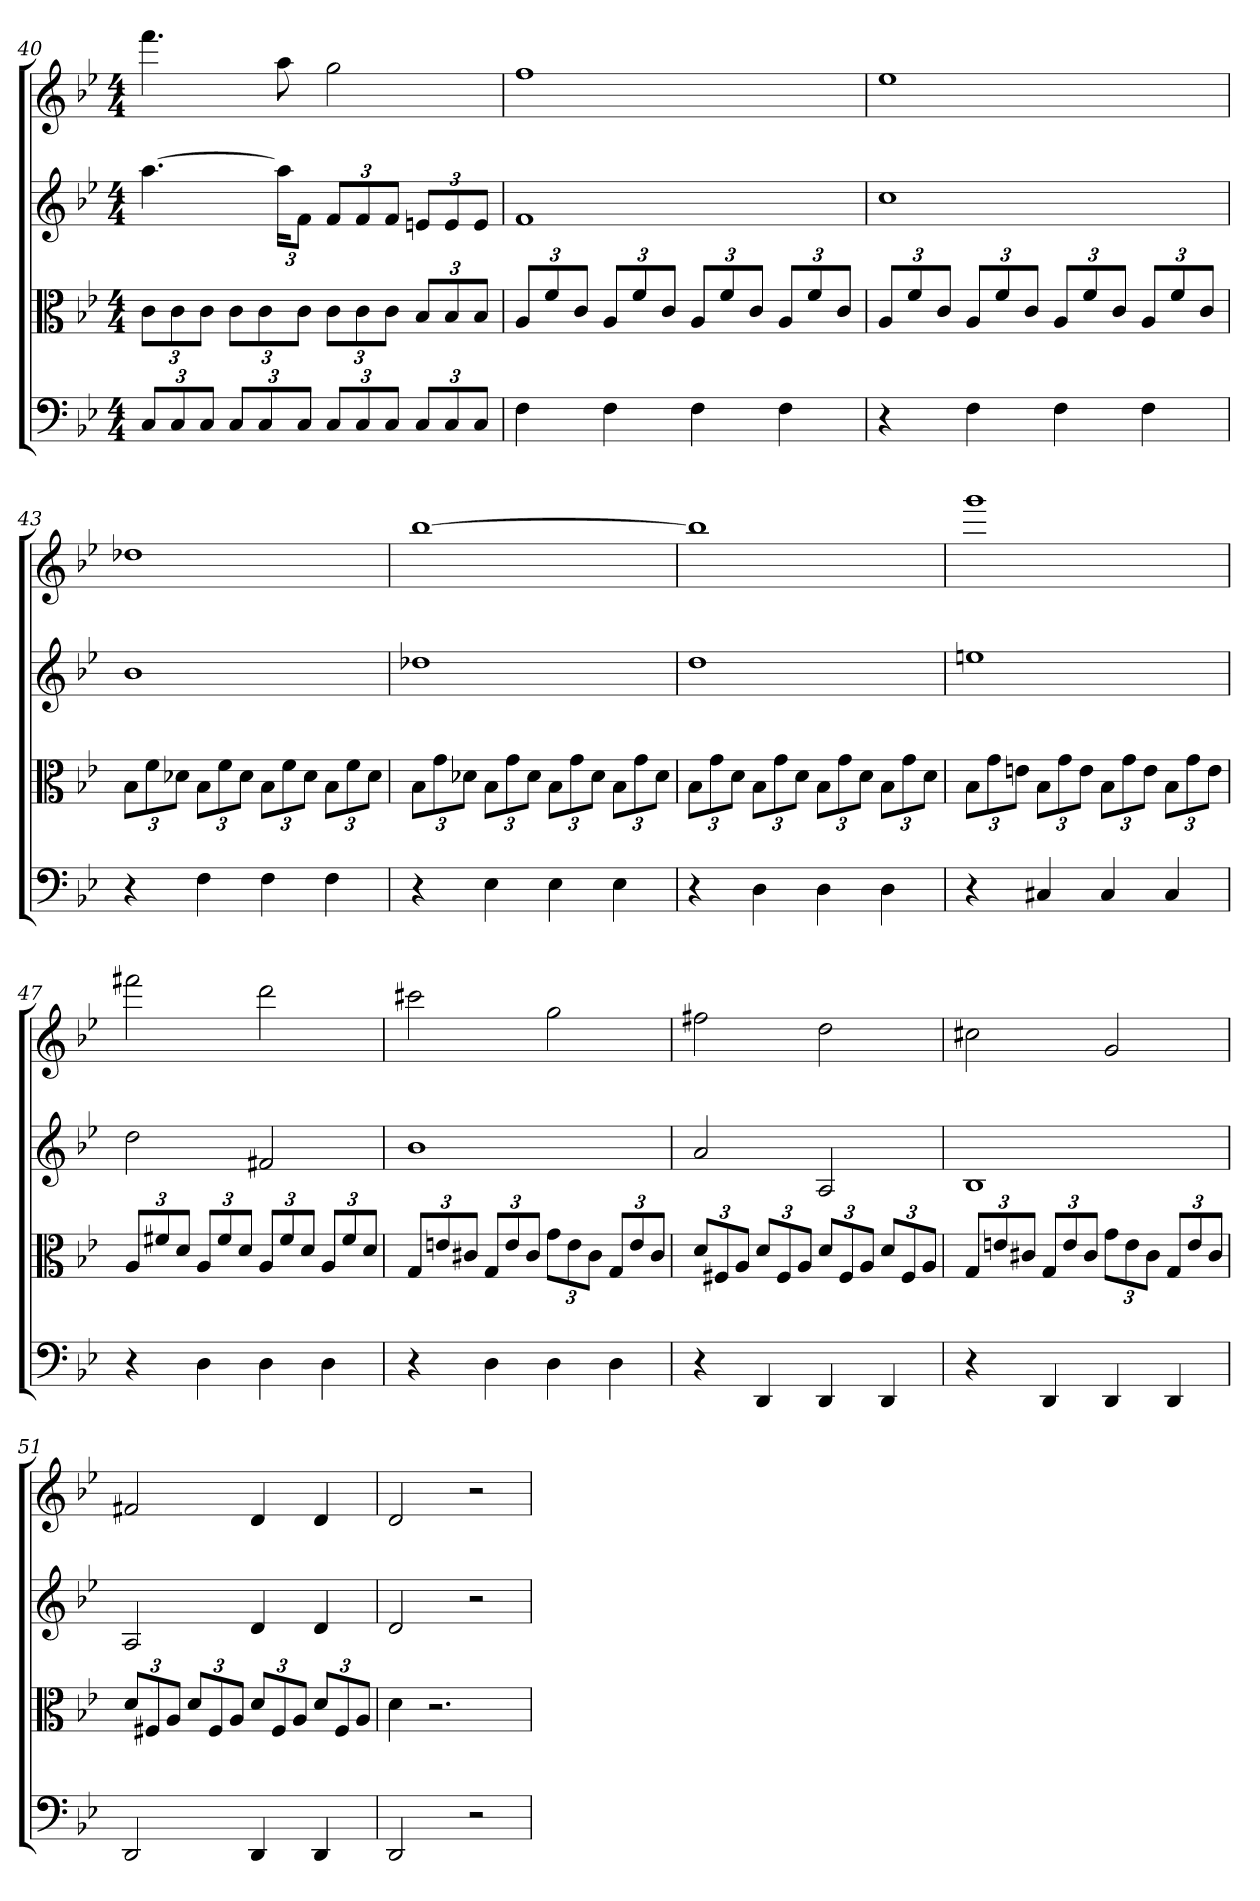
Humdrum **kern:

**kern	**kern	**kern	**kern
*part4	*part3	*part2	*part1
*staff4	*staff3	*staff2	*staff1
*clefF4	*clefC3	*	*
*k[b-e-]	*k[b-e-]	*k[b-e-]	*k[b-e-]
*B-:	*B-:	*B-:	*B-:
*M4/4	*M4/4	*M4/4	*M4/4
=40	=40	=40	=40
12C/L	12c\L	[4.aa	4.fff
12C/	12c\	.	.
12C/J	12c\J	.	.
12C/L	12c\L	.	.
12C/	12c\	.	.
.	.	24aaKL]	8aa
12C/J	12c\J	12fJ	.
12C/L	12c\L	12fL	2gg
12C/	12c\	12f	.
12C/J	12c\J	12fJ	.
12C/L	12B-/L	12enL	.
12C/	12B-/	12e	.
12C/J	12B-/J	12eJ	.
=41	=41	=41	=41
4F	12A/L	1f	1ff
.	12f/	.	.
.	12c/J	.	.
4F	12A/L	.	.
.	12f/	.	.
.	12c/J	.	.
4F	12A/L	.	.
.	12f/	.	.
.	12c/J	.	.
4F	12A/L	.	.
.	12f/	.	.
.	12c/J	.	.
=42	=42	=42	=42
4r	12A/L	1cc	1ee-
.	12f/	.	.
.	12c/J	.	.
4F	12A/L	.	.
.	12f/	.	.
.	12c/J	.	.
4F	12A/L	.	.
.	12f/	.	.
.	12c/J	.	.
4F	12A/L	.	.
.	12f/	.	.
.	12c/J	.	.
=43	=43	=43	=43
4r	12B-\L	1b-	1dd-X
.	12f\	.	.
.	12d-X\J	.	.
4F	12B-\L	.	.
.	12f\	.	.
.	12d-\J	.	.
4F	12B-\L	.	.
.	12f\	.	.
.	12d-\J	.	.
4F	12B-\L	.	.
.	12f\	.	.
.	12d-\J	.	.
=44	=44	=44	=44
4r	12B-\L	1dd-X	[1bb-
.	12g\	.	.
.	12d-X\J	.	.
4E-	12B-\L	.	.
.	12g\	.	.
.	12d-\J	.	.
4E-	12B-\L	.	.
.	12g\	.	.
.	12d-\J	.	.
4E-	12B-\L	.	.
.	12g\	.	.
.	12d-\J	.	.
=45	=45	=45	=45
4r	12B-\L	1dd	1bb-]
.	12g\	.	.
.	12d\J	.	.
4D	12B-\L	.	.
.	12g\	.	.
.	12d\J	.	.
4D	12B-\L	.	.
.	12g\	.	.
.	12d\J	.	.
4D	12B-\L	.	.
.	12g\	.	.
.	12d\J	.	.
=46	=46	=46	=46
4r	12B-\L	1een	1ggg
.	12g\	.	.
.	12en\J	.	.
4C#X	12B-\L	.	.
.	12g\	.	.
.	12e\J	.	.
4C#	12B-\L	.	.
.	12g\	.	.
.	12e\J	.	.
4C#	12B-\L	.	.
.	12g\	.	.
.	12e\J	.	.
=47	=47	=47	=47
4r	12A/L	2dd	2fff#X
.	12f#X/	.	.
.	12d/J	.	.
4D	12A/L	.	.
.	12f#/	.	.
.	12d/J	.	.
4D	12A/L	2f#X	2ddd
.	12f#/	.	.
.	12d/J	.	.
4D	12A/L	.	.
.	12f#/	.	.
.	12d/J	.	.
=48	=48	=48	=48
4r	12G/L	1b-	2ccc#X
.	12en/	.	.
.	12c#X/J	.	.
4D	12G/L	.	.
.	12e/	.	.
.	12c#/J	.	.
4D	12g\L	.	2gg
.	12e\	.	.
.	12c#\J	.	.
4D	12G/L	.	.
.	12e/	.	.
.	12c#/J	.	.
=49	=49	=49	=49
4r	12d/L	2a	2ff#X
.	12F#X/	.	.
.	12A/J	.	.
4DD	12d/L	.	.
.	12F#/	.	.
.	12A/J	.	.
4DD	12d/L	2A	2dd
.	12F#/	.	.
.	12A/J	.	.
4DD	12d/L	.	.
.	12F#/	.	.
.	12A/J	.	.
=50	=50	=50	=50
4r	12G/L	1B-	2cc#X
.	12en/	.	.
.	12c#X/J	.	.
4DD	12G/L	.	.
.	12e/	.	.
.	12c#/J	.	.
4DD	12g\L	.	2g
.	12e\	.	.
.	12c#\J	.	.
4DD	12G/L	.	.
.	12e/	.	.
.	12c#/J	.	.
=51	=51	=51	=51
2DD	12d/L	2A	2f#X
.	12F#X/	.	.
.	12A/J	.	.
.	12d/L	.	.
.	12F#/	.	.
.	12A/J	.	.
4DD	12d/L	4d	4d
.	12F#/	.	.
.	12A/J	.	.
4DD	12d/L	4d	4d
.	12F#/	.	.
.	12A/J	.	.
=52	=52	=52	=52
2DD	4d	2d	2d
.	2.r	.	.
2r	.	2r	2r
=	=	=	=
*-	*-	*-	*-
